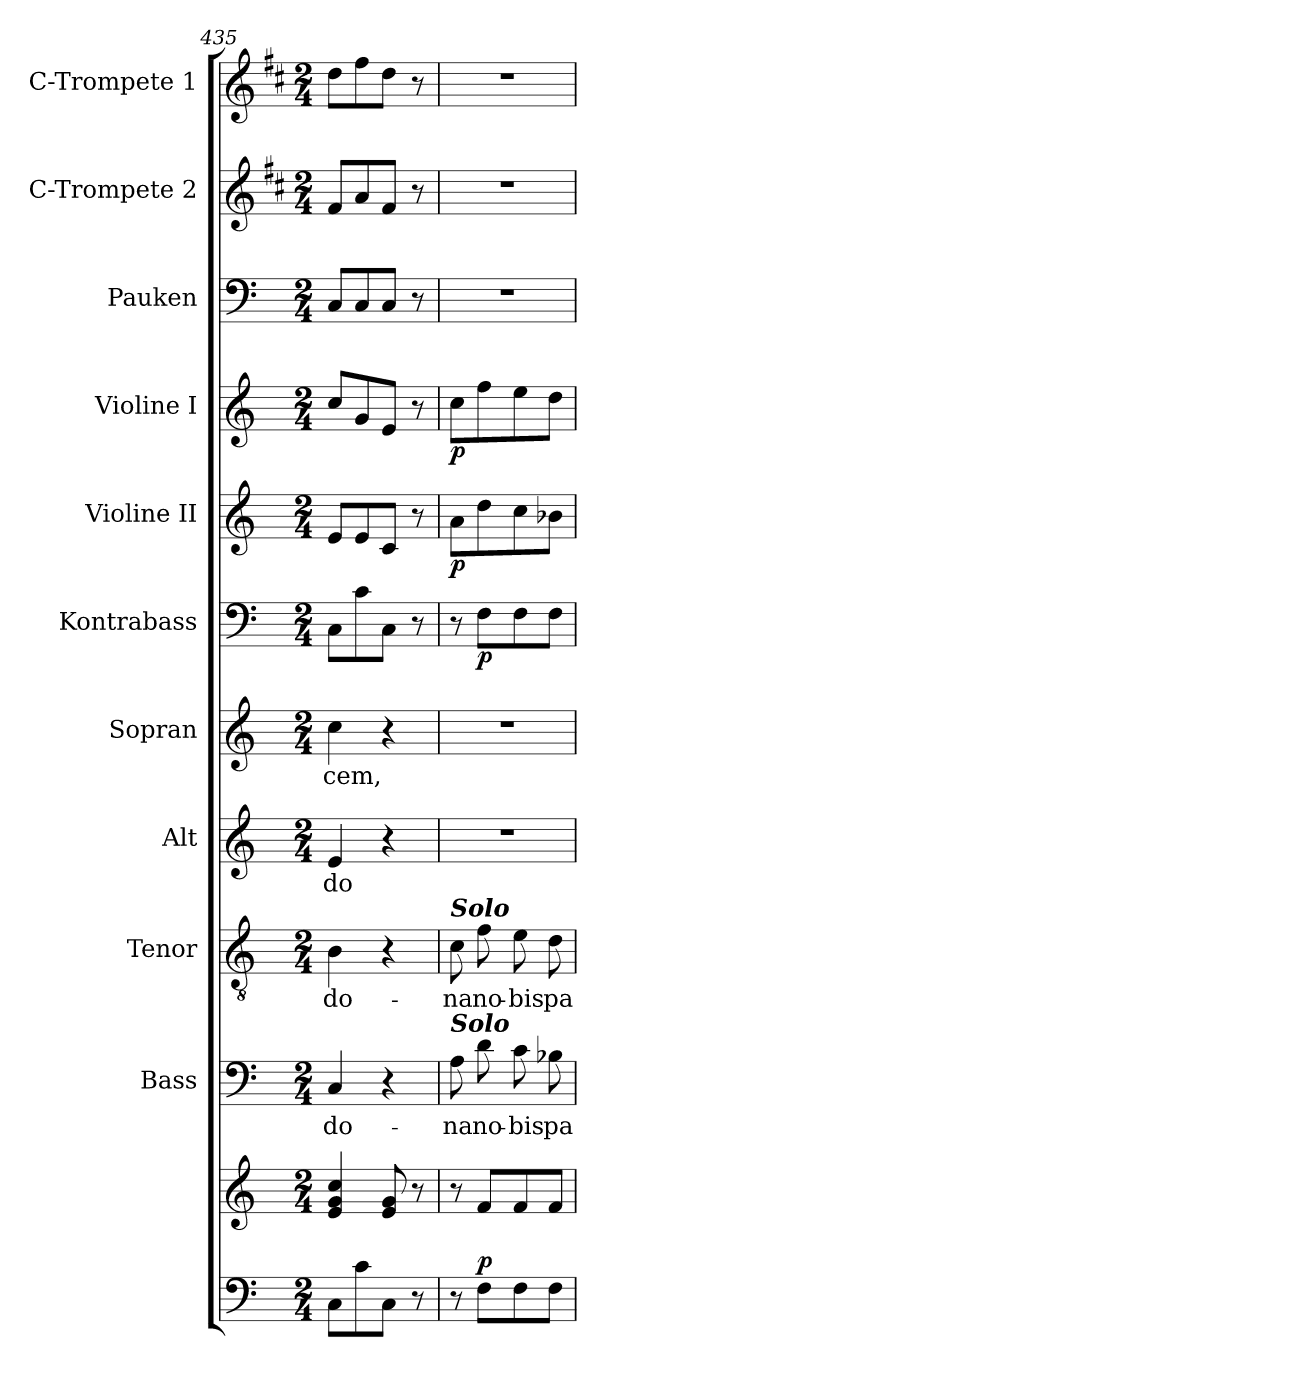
**kern	**kern	**dynam	**kern	**text	**kern	**text	**kern	**text	**kern	**text	**kern	**dynam	**kern	**dynam	**kern	**dynam	**kern	**kern	**kern
*part11	*part11	*part11	*part10	*part10	*part9	*part9	*part8	*part8	*part7	*part7	*part6	*part6	*part5	*part5	*part4	*part4	*part3	*part2	*part1
*staff12	*staff11	*staff11/12	*staff10	*staff10	*staff9	*staff9	*staff8	*staff8	*staff7	*staff7	*staff6	*staff6	*staff5	*staff5	*staff4	*staff4	*staff3	*staff2	*staff1
*	*	*	*I"Bass	*	*I"Tenor	*	*I"Alt	*	*I"Sopran	*	*I"Kontrabass	*	*I"Violine II	*	*I"Violine I	*	*I"Pauken	*I"C-Trompete 2	*I"C-Trompete 1
*	*	*	*I'B.	*	*I'T.	*	*I'A.	*	*I'S.	*	*I'Kb.	*	*I'Vl. II	*	*I'Vl. I	*	*I'Pk.	*I'C Trp. 2	*I'C Trp. 1
!!LO:PB:g=z
*clefF4	*clefG2	*	*clefF4	*	*clefGv2	*	*clefG2	*	*clefG2	*	*clefF4	*	*clefG2	*	*clefG2	*	*clefF4	*clefG2	*clefG2
*	*	*	*	*	*	*	*	*	*	*	*ITrd7c12	*	*	*	*	*	*	*ITrd1c2	*ITrd1c2
*k[]	*k[]	*	*k[]	*	*k[]	*	*k[]	*	*k[]	*	*k[]	*	*k[]	*	*k[]	*	*k[]	*k[]	*k[]
*C:	*C:	*	*C:	*	*C:	*	*C:	*	*C:	*	*C:	*	*C:	*	*C:	*	*C:	*C:	*C:
*M2/4	*M2/4	*	*M2/4	*	*M2/4	*	*M2/4	*	*M2/4	*	*M2/4	*	*M2/4	*	*M2/4	*	*M2/4	*M2/4	*M2/4
=435	=435	=435	=435	=435	=435	=435	=435	=435	=435	=435	=435	=435	=435	=435	=435	=435	=435	=435	=435
!	!	!	!	!LO:LY:b	!	!LO:LY:b	!	!LO:LY:b	!	!LO:LY:b	!	!	!	!	!	!	!	!	!
8C\L	4e/ 4g/ 4cc/	.	4C/	do-	4B\	do-	4e/	do-	4cc\	-cem,	8CC\L	.	8e/L	.	8cc/L	.	8C/L	8e/L	8cc\L
8c\	.	.	.	.	.	.	.	.	.	.	8C\	.	8e/	.	8g/	.	8C/	8g/	8ee\
8C\J	8e/ 8g/	.	4r	.	4r	.	4r	.	4r	.	8CC\J	.	8c/J	.	8e/J	.	8C/J	8e/J	8cc\J
8r	8r	.	.	.	.	.	.	.	.	.	8r	.	8r	.	8r	.	8r	8r	8r
=436	=436	=436	=436	=436	=436	=436	=436	=436	=436	=436	=436	=436	=436	=436	=436	=436	=436	=436	=436
!	!	!	!	!	!LO:TX:a:Bi:t=Solo	!	!	!	!	!	!	!	!	!	!	!	!	!	!
!	!	!	!LO:TX:a:Bi:t=Solo	!	!	!	!	!	!	!	!	!	!	!	!	!	!	!	!
!	!	!	!	!LO:LY:b	!	!LO:LY:b	!	!	!	!	!	!	!	!LO:DY:b	!	!LO:DY:b	!	!	!
8r	8r	.	8A\	-na	8c\	-na	2r	.	2r	.	8r	.	8a\L	p	8cc\L	p	2r	2r	2r
!	!	!LO:DY:a=2	!	!LO:LY:b	!	!LO:LY:b	!	!	!	!	!	!LO:DY:b	!	!	!	!	!	!	!
8F\L	8f/L	p	8d\	no-	8f\	no-	.	.	.	.	8FF\L	p	8dd\	.	8ff\	.	.	.	.
!	!	!	!	!LO:LY:b	!	!LO:LY:b	!	!	!	!	!	!	!	!	!	!	!	!	!
8F\	8f/	.	8c\	-bis	8e\	-bis	.	.	.	.	8FF\	.	8cc\	.	8ee\	.	.	.	.
!	!	!	!	!LO:LY:b	!	!LO:LY:b	!	!	!	!	!	!	!	!	!	!	!	!	!
8F\J	8f/J	.	8B-X\	pa-	8d\	pa-	.	.	.	.	8FF\J	.	8b-X\J	.	8dd\J	.	.	.	.
=	=	=	=	=	=	=	=	=	=	=	=	=	=	=	=	=	=	=	=
*-	*-	*-	*-	*-	*-	*-	*-	*-	*-	*-	*-	*-	*-	*-	*-	*-	*-	*-	*-
